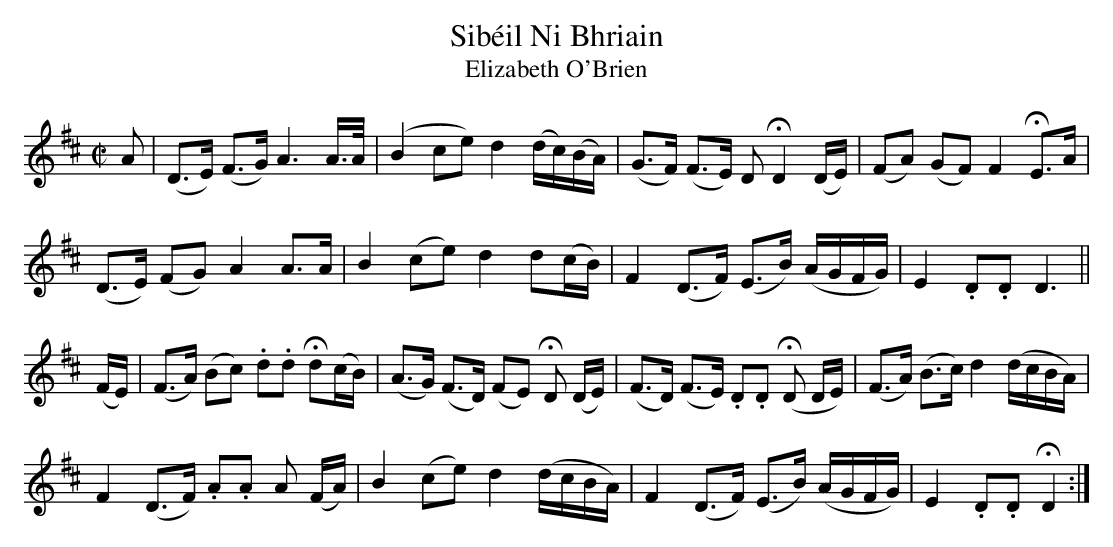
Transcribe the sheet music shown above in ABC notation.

X:1
T:Sibéil Ni Bhriain
T:Elizabeth O'Brien
M:C|
L:1/8
K:D
A|(D>E) (F>G) A3 A/>A/|(B2 ce) d2 (d/c/)(B/A/)|(G>F) (F>E) D !fermata!D2 (D/E/)|(FA) (GF) F2 !fermata!E>A|
(D>E) (FG) A2 A>A|B2 (ce) d2 d(c/B/)|F2 (D>F) (E>B) (A/G/F/G/)|E2 .D.D D3||
(F/E/)|(F>A) (Bc) .d.d !fermata!d(c/B/)|(A>G) (F>D) (FE) !fermata!D (D/E/)|(F>D) (F>E) .D.D  !fermata!(D D/E/)|(F>A) (B>c) d2 (d/c/B/A/)|
F2 (D>F) .A.A A (F/A/)|B2 (ce) d2 (d/c/B/A/)|F2 (D>F) (E>B) (A/G/F/G/)|E2 .D.D!fermata!D2:|]
